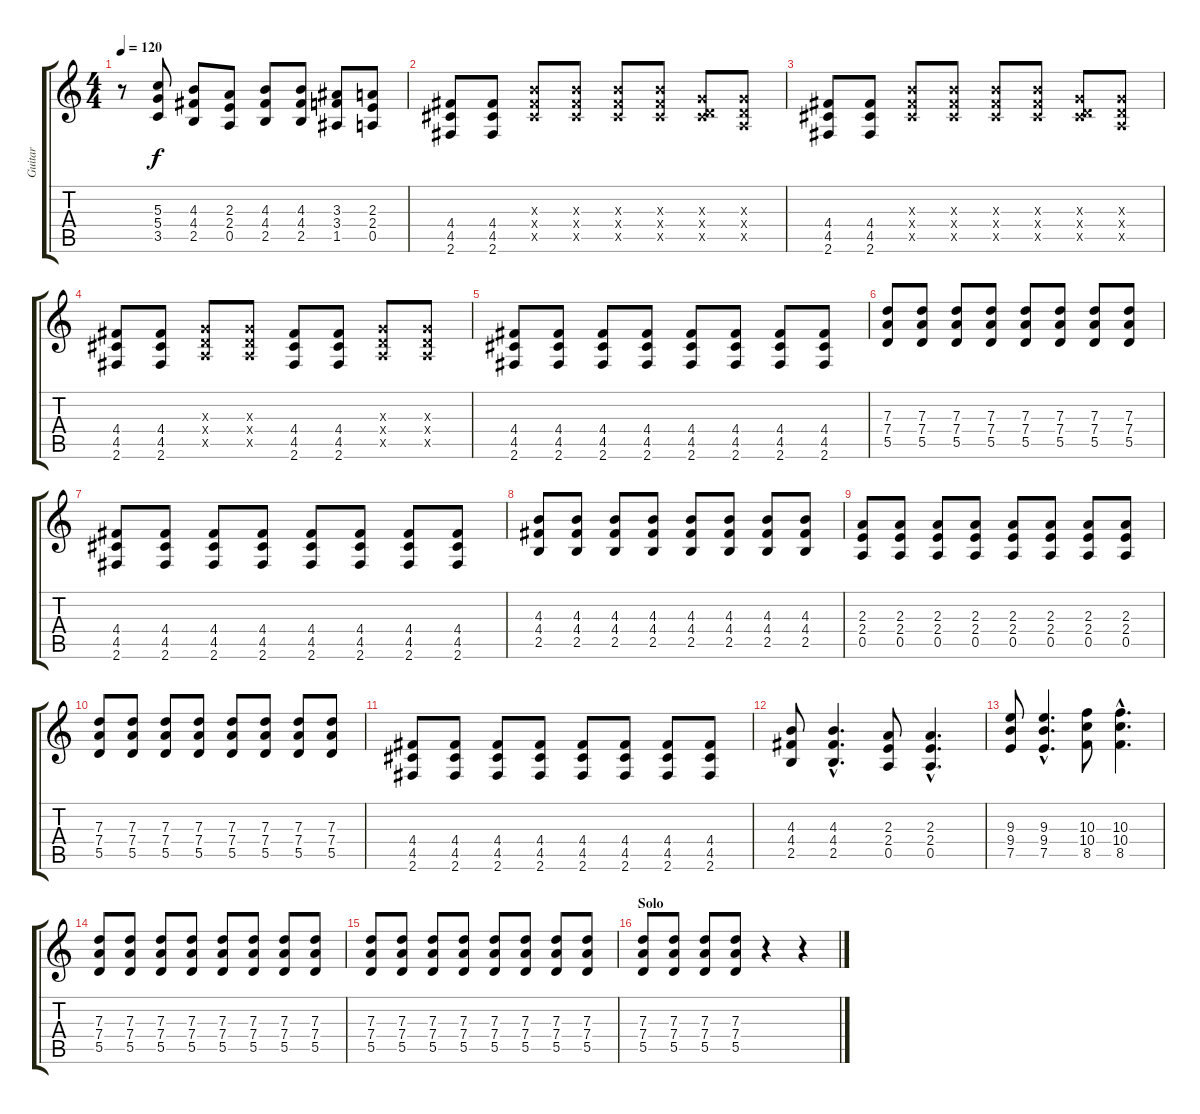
\track ("Guitar" "Guitar") {instrument overdrivenguitar}
\staff {score tabs}
\tuning (E4 B3 G3 D3 A2 E2) {hide}
\ts (4 4)
\tempo 120
\clef g2
\ks c
r.8{dy f} (5.3 5.4 3.5).8 (4.3 4.4 2.5).8 (2.3 2.4 0.5).8 (4.3 4.4 2.5).8 (4.3 4.4 2.5).8 (3.3 3.4 1.5).8 (2.3 2.4 0.5).8 |
(4.4 4.5 2.6).8 (4.4 4.5 2.6).8 (4.3{x} 4.4{x} 4.5{x}).8 (4.3{x} 4.4{x} 4.5{x}).8 (4.3{x} 4.4{x} 4.5{x}).8 (4.3{x} 4.4{x} 4.5{x}).8 (0.3{x} 0.4{x} 4.5{x}).8 (0.3{x} 0.4{x} 0.5{x}).8 |
(4.4 4.5 2.6).8 (4.4 4.5 2.6).8 (4.3{x} 4.4{x} 4.5{x}).8 (4.3{x} 4.4{x} 4.5{x}).8 (4.3{x} 4.4{x} 4.5{x}).8 (4.3{x} 4.4{x} 4.5{x}).8 (0.3{x} 0.4{x} 4.5{x}).8 (0.3{x} 0.4{x} 0.5{x}).8 |
(4.4 4.5 2.6).8 (4.4 4.5 2.6).8 (0.3{x} 0.4{x} 0.5{x}).8 (0.3{x} 0.4{x} 0.5{x}).8 (4.4 4.5 2.6).8 (4.4 4.5 2.6).8 (0.3{x} 0.4{x} 0.5{x}).8 (0.3{x} 0.4{x} 0.5{x}).8 |
(4.4 4.5 2.6).8 (4.4 4.5 2.6).8 (4.4 4.5 2.6).8 (4.4 4.5 2.6).8 (4.4 4.5 2.6).8 (4.4 4.5 2.6).8 (4.4 4.5 2.6).8 (4.4 4.5 2.6).8 |
(7.3 7.4 5.5).8 (7.3 7.4 5.5).8 (7.3 7.4 5.5).8 (7.3 7.4 5.5).8 (7.3 7.4 5.5).8 (7.3 7.4 5.5).8 (7.3 7.4 5.5).8 (7.3 7.4 5.5).8 |
(4.4 4.5 2.6).8 (4.4 4.5 2.6).8 (4.4 4.5 2.6).8 (4.4 4.5 2.6).8 (4.4 4.5 2.6).8 (4.4 4.5 2.6).8 (4.4 4.5 2.6).8 (4.4 4.5 2.6).8 |
(4.3 4.4 2.5).8 (4.3 4.4 2.5).8 (4.3 4.4 2.5).8 (4.3 4.4 2.5).8 (4.3 4.4 2.5).8 (4.3 4.4 2.5).8 (4.3 4.4 2.5).8 (4.3 4.4 2.5).8 |
(2.3 2.4 0.5).8 (2.3 2.4 0.5).8 (2.3 2.4 0.5).8 (2.3 2.4 0.5).8 (2.3 2.4 0.5).8 (2.3 2.4 0.5).8 (2.3 2.4 0.5).8 (2.3 2.4 0.5).8 |
(7.3 7.4 5.5).8 (7.3 7.4 5.5).8 (7.3 7.4 5.5).8 (7.3 7.4 5.5).8 (7.3 7.4 5.5).8 (7.3 7.4 5.5).8 (7.3 7.4 5.5).8 (7.3 7.4 5.5).8 |
(4.4 4.5 2.6).8 (4.4 4.5 2.6).8 (4.4 4.5 2.6).8 (4.4 4.5 2.6).8 (4.4 4.5 2.6).8 (4.4 4.5 2.6).8 (4.4 4.5 2.6).8 (4.4 4.5 2.6).8 |
(4.3 4.4 2.5).8 (4.3{hac} 4.4{hac} 2.5{hac}).4{d} (2.3 2.4 0.5).8 (2.3{hac} 2.4{hac} 0.5{hac}).4{d} |
(9.3 9.4 7.5).8 (9.3{hac} 9.4{hac} 7.5{hac}).4{d} (10.3 10.4 8.5).8 (10.3{hac} 10.4{hac} 8.5{hac}).4{d} |
(7.3 7.4 5.5).8 (7.3 7.4 5.5).8 (7.3 7.4 5.5).8 (7.3 7.4 5.5).8 (7.3 7.4 5.5).8 (7.3 7.4 5.5).8 (7.3 7.4 5.5).8 (7.3 7.4 5.5).8 |
(7.3 7.4 5.5).8 (7.3 7.4 5.5).8 (7.3 7.4 5.5).8 (7.3 7.4 5.5).8 (7.3 7.4 5.5).8 (7.3 7.4 5.5).8 (7.3 7.4 5.5).8 (7.3 7.4 5.5).8 |
\section ("" "Solo")
(7.3 7.4 5.5).8 (7.3 7.4 5.5).8 (7.3 7.4 5.5).8 (7.3 7.4 5.5).8 r.4 r.4
